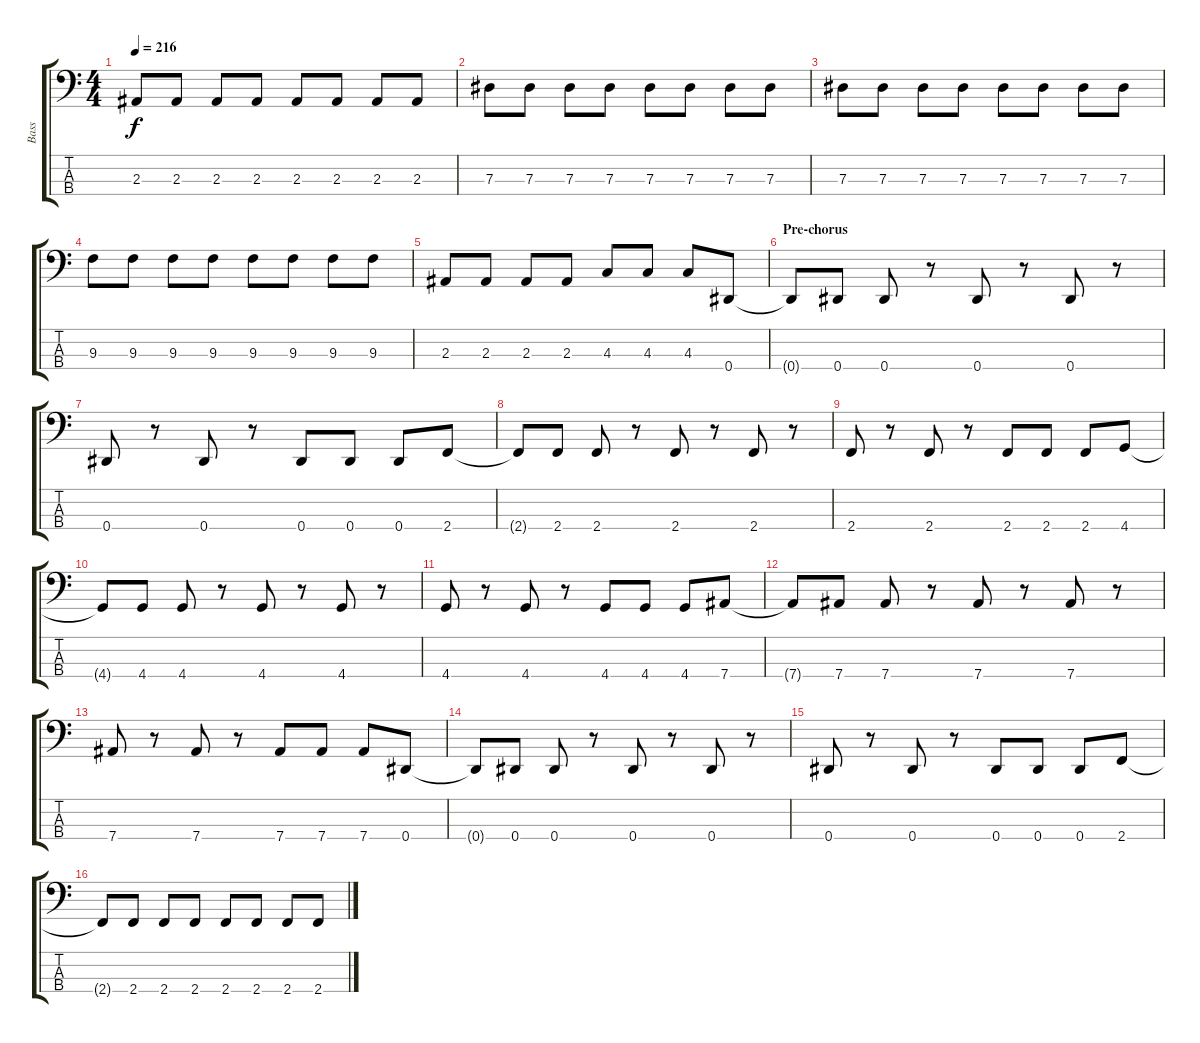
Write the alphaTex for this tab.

\track ("Bass" "Bass") {instrument electricbasspick}
\staff {score tabs}
\tuning (Gb2 Db2 Ab1 Eb1) {hide}
\ts (4 4)
\tempo 216
\clef f4
\ks c
2.3.8{dy f} 2.3.8 2.3.8 2.3.8 2.3.8 2.3.8 2.3.8 2.3.8 |
7.3.8 7.3.8 7.3.8 7.3.8 7.3.8 7.3.8 7.3.8 7.3.8 |
7.3.8 7.3.8 7.3.8 7.3.8 7.3.8 7.3.8 7.3.8 7.3.8 |
9.3.8 9.3.8 9.3.8 9.3.8 9.3.8 9.3.8 9.3.8 9.3.8 |
2.3.8 2.3.8 2.3.8 2.3.8 4.3.8 4.3.8 4.3.8 0.4.8 |
\section ("" "Pre-chorus")
0.4{t}.8 0.4.8 0.4.8 r.8 0.4.8 r.8 0.4.8 r.8 |
0.4.8 r.8 0.4.8 r.8 0.4.8 0.4.8 0.4.8 2.4.8 |
2.4{t}.8 2.4.8 2.4.8 r.8 2.4.8 r.8 2.4.8 r.8 |
2.4.8 r.8 2.4.8 r.8 2.4.8 2.4.8 2.4.8 4.4.8 |
4.4{t}.8 4.4.8 4.4.8 r.8 4.4.8 r.8 4.4.8 r.8 |
4.4.8 r.8 4.4.8 r.8 4.4.8 4.4.8 4.4.8 7.4.8 |
7.4{t}.8 7.4.8 7.4.8 r.8 7.4.8 r.8 7.4.8 r.8 |
7.4.8 r.8 7.4.8 r.8 7.4.8 7.4.8 7.4.8 0.4.8 |
0.4{t}.8 0.4.8 0.4.8 r.8 0.4.8 r.8 0.4.8 r.8 |
0.4.8 r.8 0.4.8 r.8 0.4.8 0.4.8 0.4.8 2.4.8 |
2.4{t}.8 2.4.8 2.4.8 2.4.8 2.4.8 2.4.8 2.4.8 2.4.8
